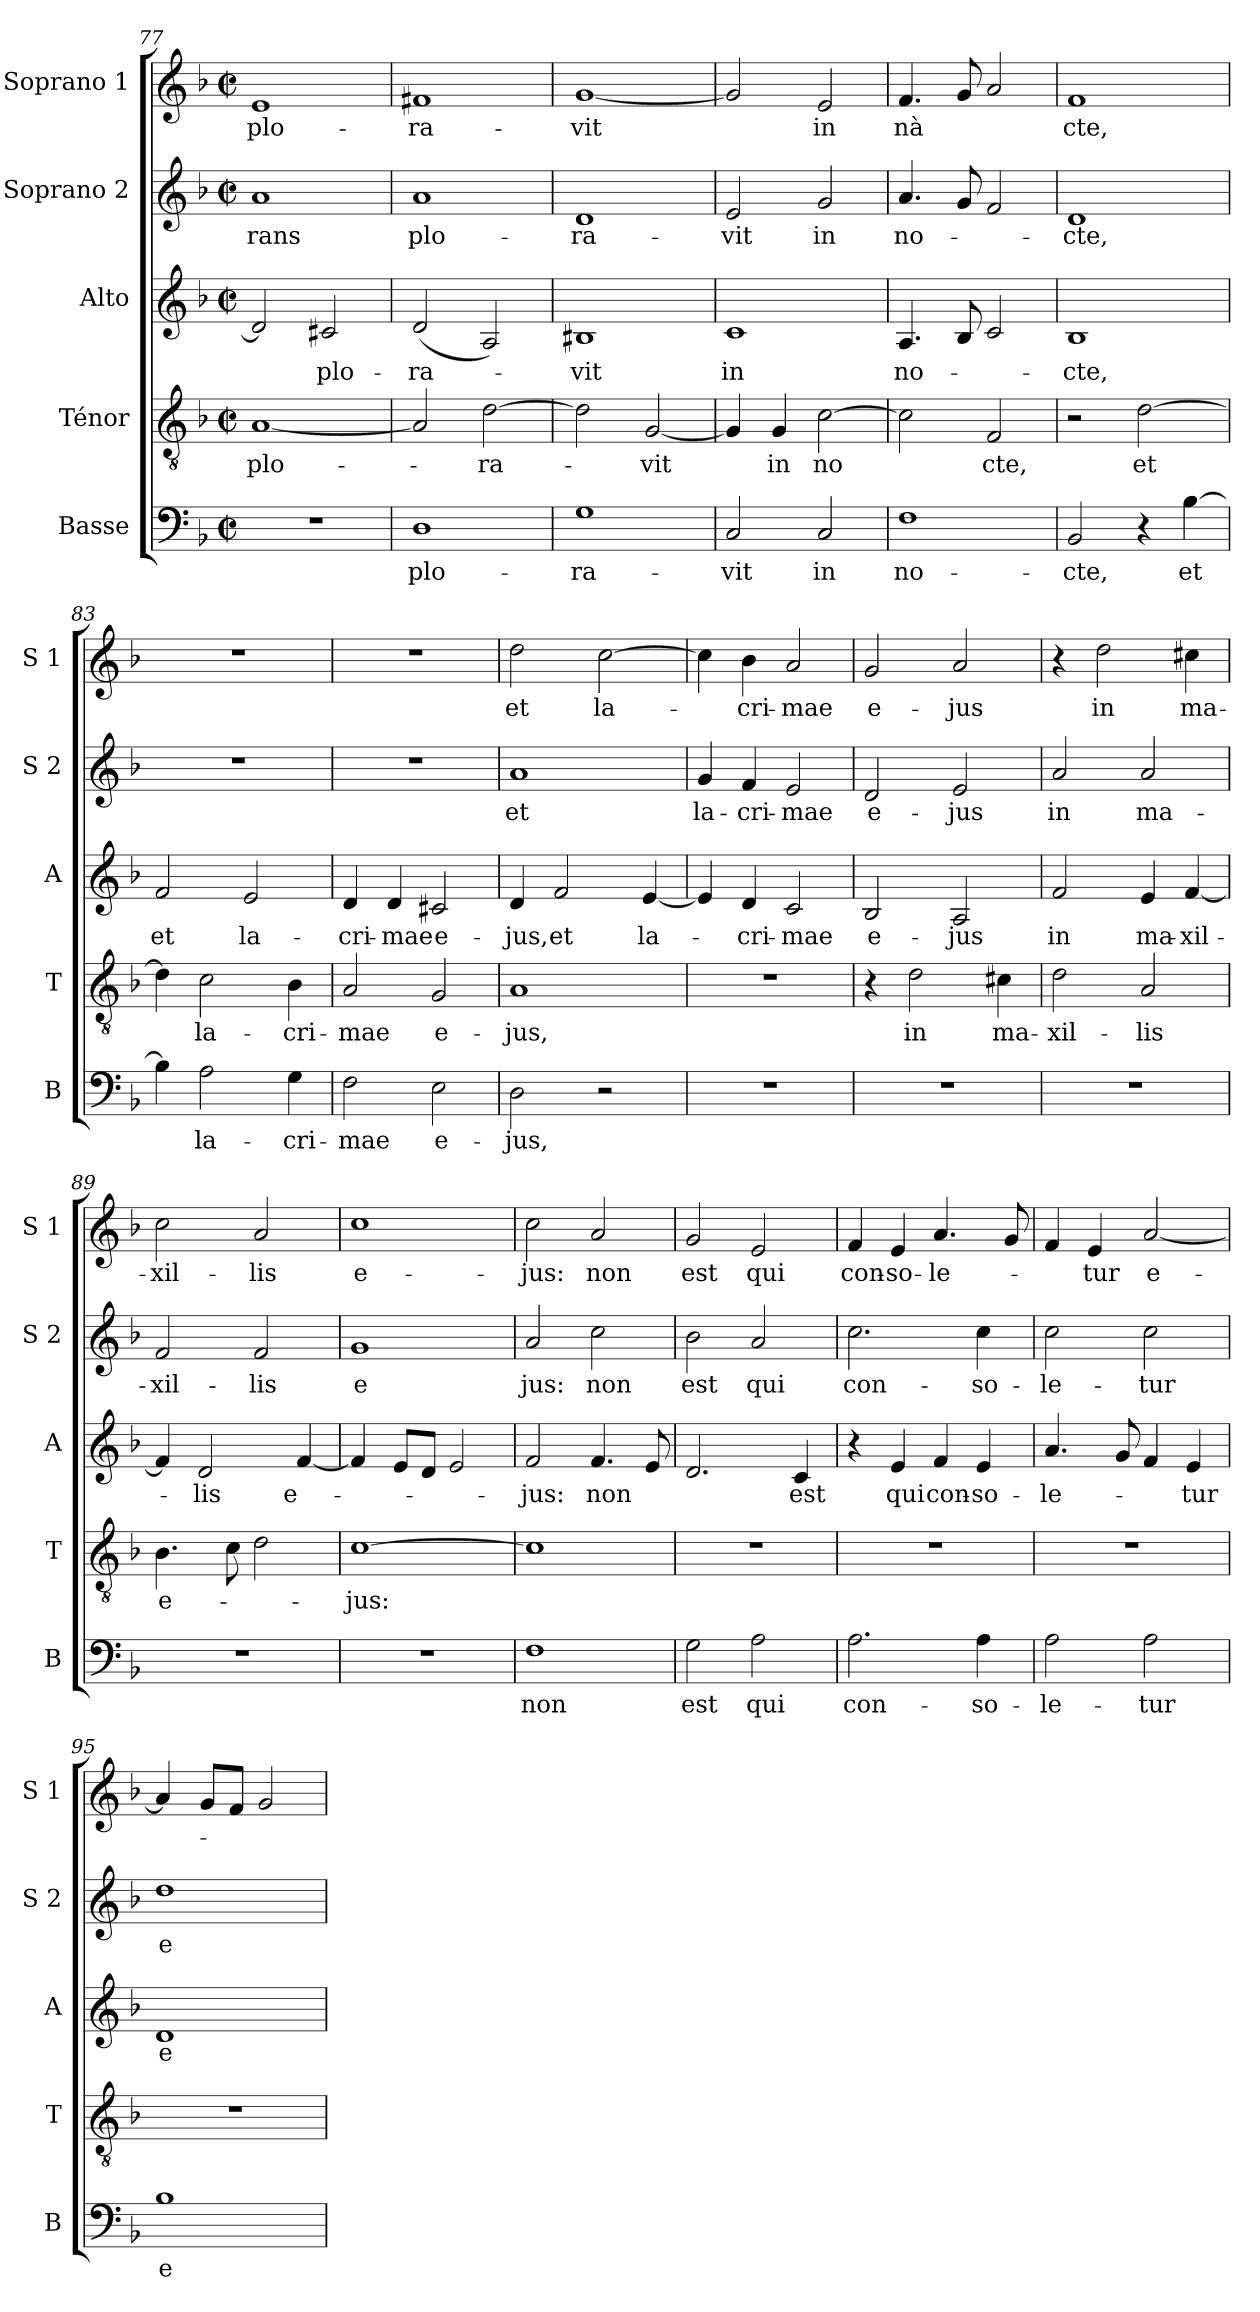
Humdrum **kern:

**kern	**text	**kern	**text	**kern	**text	**kern	**text	**kern	**text
*part5	*part5	*part4	*part4	*part3	*part3	*part2	*part2	*part1	*part1
*staff5	*staff5	*staff4	*staff4	*staff3	*staff3	*staff2	*staff2	*staff1	*staff1
*I"Basse	*	*I"Ténor	*	*I"Alto	*	*I"Soprano 2	*	*I"Soprano 1	*
*I'B	*	*I'T	*	*I'A	*	*I'S 2	*	*I'S 1	*
*clefF4	*	*clefGv2	*	*clefG2	*	*clefG2	*	*clefG2	*
*k[b-]	*	*k[b-]	*	*k[b-]	*	*k[b-]	*	*k[b-]	*
*M4/4	*	*M4/4	*	*M4/4	*	*M4/4	*	*M4/4	*
*met(c|)	*	*met(c|)	*	*met(c|)	*	*met(c|)	*	*met(c|)	*
=77	=77	=77	=77	=77	=77	=77	=77	=77	=77
!	!	!	!LO:LY:b	!	!	!	!LO:LY:b	!	!LO:LY:b
1r	.	[1A	plo-	2d/]	.	1a	-rans	1e	plo-
!	!	!	!	!	!LO:LY:b	!	!	!	!
.	.	.	.	2c#X/	plo-	.	.	.	.
=78	=78	=78	=78	=78	=78	=78	=78	=78	=78
!	!LO:LY:b	!	!	!	!LO:LY:b	!	!LO:LY:b	!	!LO:LY:b
1D	plo-	2A/]	.	(<2d/	-ra-	1a	plo-	1f#X	-ra-
!	!	!	!LO:LY:b	!	!	!	!	!	!
.	.	[2d\	-ra-	2A/)	.	.	.	.	.
=79	=79	=79	=79	=79	=79	=79	=79	=79	=79
!	!LO:LY:b	!	!	!	!LO:LY:b	!	!LO:LY:b	!	!LO:LY:b
1G	-ra-	2d\]	.	1B#X	-vit	1d	-ra-	[1g	-vit
!	!	!	!LO:LY:b	!	!	!	!	!	!
.	.	[2G/	-vit	.	.	.	.	.	.
=80	=80	=80	=80	=80	=80	=80	=80	=80	=80
!	!LO:LY:b	!	!	!	!LO:LY:b	!	!LO:LY:b	!	!
2C/	-vit	4G/]	.	1c	in	2e/	-vit	2g/]	.
!	!	!	!LO:LY:b	!	!	!	!	!	!
.	.	4G/	in	.	.	.	.	.	.
!	!LO:LY:b	!	!LO:LY:b	!	!	!	!LO:LY:b	!	!LO:LY:b
2C/	in	[2c\	no	.	.	2g/	in	2e/	in
=81	=81	=81	=81	=81	=81	=81	=81	=81	=81
!	!LO:LY:b	!	!	!	!LO:LY:b	!	!LO:LY:b	!	!LO:LY:b
1F	no-	2c\]	.	4.A/	no-	4.a/	no-	4.f/	nà
.	.	.	.	8B-/	.	8g/	.	8g/	.
!	!	!	!LO:LY:b	!	!	!	!	!	!
.	.	2F/	cte,	2c/	.	2f/	.	2a/	.
=82	=82	=82	=82	=82	=82	=82	=82	=82	=82
!	!LO:LY:b	!	!	!	!LO:LY:b	!	!LO:LY:b	!	!LO:LY:b
2BB-/	-cte,	2r	.	1B-	-cte,	1d	-cte,	1f	cte,
!	!	!	!LO:LY:b	!	!	!	!	!	!
4r	.	[2d\	et	.	.	.	.	.	.
!	!LO:LY:b	!	!	!	!	!	!	!	!
[4B-\	et	.	.	.	.	.	.	.	.
!!LO:LB:g=z
=83	=83	=83	=83	=83	=83	=83	=83	=83	=83
!	!	!	!	!	!LO:LY:b	!	!	!	!
4B-\]	.	4d\]	.	2f/	et	1r	.	1r	.
!	!LO:LY:b	!	!LO:LY:b	!	!	!	!	!	!
2A\	la-	2c\	la-	.	.	.	.	.	.
!	!	!	!	!	!LO:LY:b	!	!	!	!
.	.	.	.	2e/	la-	.	.	.	.
!	!LO:LY:b	!	!LO:LY:b	!	!	!	!	!	!
4G\	-cri-	4B-\	-cri-	.	.	.	.	.	.
=84	=84	=84	=84	=84	=84	=84	=84	=84	=84
!	!LO:LY:b	!	!LO:LY:b	!	!LO:LY:b	!	!	!	!
2F\	-mae	2A/	-mae	4d/	-cri-	1r	.	1r	.
!	!	!	!	!	!LO:LY:b	!	!	!	!
.	.	.	.	4d/	-mae	.	.	.	.
!	!LO:LY:b	!	!LO:LY:b	!	!LO:LY:b	!	!	!	!
2E\	e-	2G/	e-	2c#i/	e-	.	.	.	.
=85	=85	=85	=85	=85	=85	=85	=85	=85	=85
!	!LO:LY:b	!	!LO:LY:b	!	!LO:LY:b	!	!LO:LY:b	!	!LO:LY:b
2D\	-jus,	1A	-jus,	4d/	-jus,	1a	et	2dd\	et
!	!	!	!	!	!LO:LY:b	!	!	!	!
.	.	.	.	2f/	et	.	.	.	.
!	!	!	!	!	!	!	!	!	!LO:LY:b
2r	.	.	.	.	.	.	.	[2cc\	la-
!	!	!	!	!	!LO:LY:b	!	!	!	!
.	.	.	.	[4e/	la-	.	.	.	.
=86	=86	=86	=86	=86	=86	=86	=86	=86	=86
!	!	!	!	!	!	!	!LO:LY:b	!	!
1r	.	1r	.	4e/]	.	4g/	la-	4cc\]	.
!	!	!	!	!	!LO:LY:b	!	!LO:LY:b	!	!LO:LY:b
.	.	.	.	4d/	-cri-	4f/	-cri-	4b-\	-cri-
!	!	!	!	!	!LO:LY:b	!	!LO:LY:b	!	!LO:LY:b
.	.	.	.	2c/	-mae	2e/	-mae	2a/	-mae
=87	=87	=87	=87	=87	=87	=87	=87	=87	=87
!	!	!	!	!	!LO:LY:b	!	!LO:LY:b	!	!LO:LY:b
1r	.	4r	.	2B-/	e-	2d/	e-	2g/	e-
!	!	!	!LO:LY:b	!	!	!	!	!	!
.	.	2d\	in	.	.	.	.	.	.
!	!	!	!	!	!LO:LY:b	!	!LO:LY:b	!	!LO:LY:b
.	.	.	.	2A/	-jus	2e/	-jus	2a/	-jus
!	!	!	!LO:LY:b	!	!	!	!	!	!
.	.	4c#i\	ma-	.	.	.	.	.	.
=88	=88	=88	=88	=88	=88	=88	=88	=88	=88
!	!	!	!LO:LY:b	!	!LO:LY:b	!	!LO:LY:b	!	!
1r	.	2d\	-xil-	2f/	in	2a/	in	4r	.
!	!	!	!	!	!	!	!	!	!LO:LY:b
.	.	.	.	.	.	.	.	2dd\	in
!	!	!	!LO:LY:b	!	!LO:LY:b	!	!LO:LY:b	!	!
.	.	2A/	-lis	4e/	ma-	2a/	ma-	.	.
!	!	!	!	!	!LO:LY:b	!	!	!	!LO:LY:b
.	.	.	.	[4f/	-xil-	.	.	4cc#i\	ma-
=89	=89	=89	=89	=89	=89	=89	=89	=89	=89
!	!	!	!LO:LY:b	!	!	!	!LO:LY:b	!	!LO:LY:b
1r	.	4.B-\	e-	4f/]	.	2f/	-xil-	2cc\	-xil-
!	!	!	!	!	!LO:LY:b	!	!	!	!
.	.	.	.	2d/	-lis	.	.	.	.
.	.	8c\	.	.	.	.	.	.	.
!	!	!	!	!	!	!	!LO:LY:b	!	!LO:LY:b
.	.	2d\	.	.	.	2f/	-lis	2a/	-lis
!	!	!	!	!	!LO:LY:b	!	!	!	!
.	.	.	.	[4f/	e-	.	.	.	.
=90	=90	=90	=90	=90	=90	=90	=90	=90	=90
!	!	!	!LO:LY:b	!	!	!	!LO:LY:b	!	!LO:LY:b
1r	.	[1c	-jus:	4f/]	.	1g	e	1cc	e-
.	.	.	.	8e/L	.	.	.	.	.
.	.	.	.	8d/J	.	.	.	.	.
.	.	.	.	2e/	.	.	.	.	.
=91	=91	=91	=91	=91	=91	=91	=91	=91	=91
!	!LO:LY:b	!	!	!	!LO:LY:b	!	!LO:LY:b	!	!LO:LY:b
1F	non	1c]	.	2f/	-jus:	2a/	jus:	2cc\	-jus:
!	!	!	!	!	!LO:LY:b	!	!LO:LY:b	!	!LO:LY:b
.	.	.	.	4.f/	non	2cc\	non	2a/	non
.	.	.	.	8e/	.	.	.	.	.
=92	=92	=92	=92	=92	=92	=92	=92	=92	=92
!	!LO:LY:b	!	!	!	!	!	!LO:LY:b	!	!LO:LY:b
2G\	est	1r	.	2.d/	.	2b-\	est	2g/	est
!	!LO:LY:b	!	!	!	!	!	!LO:LY:b	!	!LO:LY:b
2A\	qui	.	.	.	.	2a/	qui	2e/	qui
!	!	!	!	!	!LO:LY:b	!	!	!	!
.	.	.	.	4c/	est	.	.	.	.
!!LO:PB:g=z
=93	=93	=93	=93	=93	=93	=93	=93	=93	=93
!	!LO:LY:b	!	!	!	!	!	!LO:LY:b	!	!LO:LY:b
2.A\	con-	1r	.	4r	.	2.cc\	con-	4f/	con-
!	!	!	!	!	!LO:LY:b	!	!	!	!LO:LY:b
.	.	.	.	4e/	qui	.	.	4e/	-so-
!	!	!	!	!	!LO:LY:b	!	!	!	!LO:LY:b
.	.	.	.	4f/	con-	.	.	4.a/	-le-
!	!LO:LY:b	!	!	!	!LO:LY:b	!	!LO:LY:b	!	!
4A\	-so-	.	.	4e/	-so-	4cc\	-so-	.	.
.	.	.	.	.	.	.	.	8g/	.
=94	=94	=94	=94	=94	=94	=94	=94	=94	=94
!	!LO:LY:b	!	!	!	!LO:LY:b	!	!LO:LY:b	!	!
2A\	-le-	1r	.	4.a/	-le-	2cc\	-le-	4f/	.
!	!	!	!	!	!	!	!	!	!LO:LY:b
.	.	.	.	.	.	.	.	4e/	-tur
.	.	.	.	8g/	.	.	.	.	.
!	!LO:LY:b	!	!	!	!	!	!LO:LY:b	!	!LO:LY:b
2A\	-tur	.	.	4f/	.	2cc\	-tur	[2a/	e-
!	!	!	!	!	!LO:LY:b	!	!	!	!
.	.	.	.	4e/	-tur	.	.	.	.
=95	=95	=95	=95	=95	=95	=95	=95	=95	=95
!	!LO:LY:b	!	!	!	!LO:LY:b	!	!LO:LY:b	!	!
1B-	e-	1r	.	1d	e	1dd	e	4a/]	.
.	.	.	.	.	.	.	.	8g/L	.
.	.	.	.	.	.	.	.	8f/J	.
.	.	.	.	.	.	.	.	2g/	.
=	=	=	=	=	=	=	=	=	=
*-	*-	*-	*-	*-	*-	*-	*-	*-	*-
